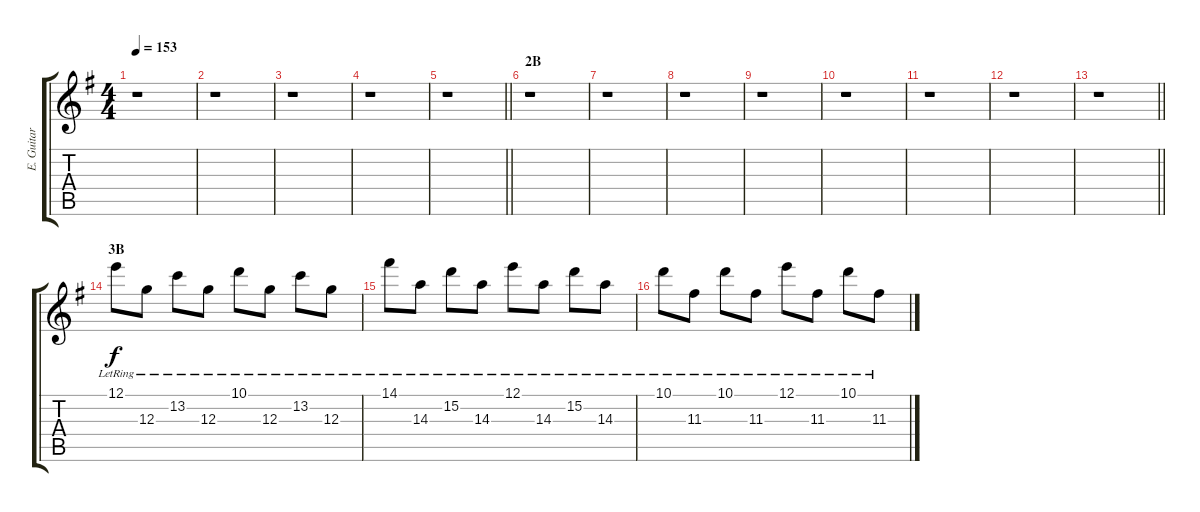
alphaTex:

\track ("E. Guitar IV" "E. Guitar ") {instrument electricguitarclean}
\staff {score tabs}
\tuning (E4 B3 G3 D3 A2 E2) {hide}
\ts (4 4)
\tempo 153
\clef g2
\ks g
r.1{dy f} |
r.1 |
r.1 |
r.1 |
\barLineRight lightlight
r.1 |
\section ("" "2B")
r.1 |
r.1 |
r.1 |
r.1 |
r.1 |
r.1 |
r.1 |
\barLineRight lightlight
r.1 |
\section ("" "3B")
12.1{lr}.8 12.3{lr}.8 13.2{lr}.8 12.3{lr}.8 10.1{lr}.8 12.3{lr}.8 13.2{lr}.8 12.3{lr}.8 |
14.1{lr}.8 14.3{lr}.8 15.2{lr}.8 14.3{lr}.8 12.1{lr}.8 14.3{lr}.8 15.2{lr}.8 14.3{lr}.8 |
10.1{lr}.8 11.3{lr}.8 10.1{lr}.8 11.3{lr}.8 12.1{lr}.8 11.3{lr}.8 10.1{lr}.8 11.3{lr}.8
